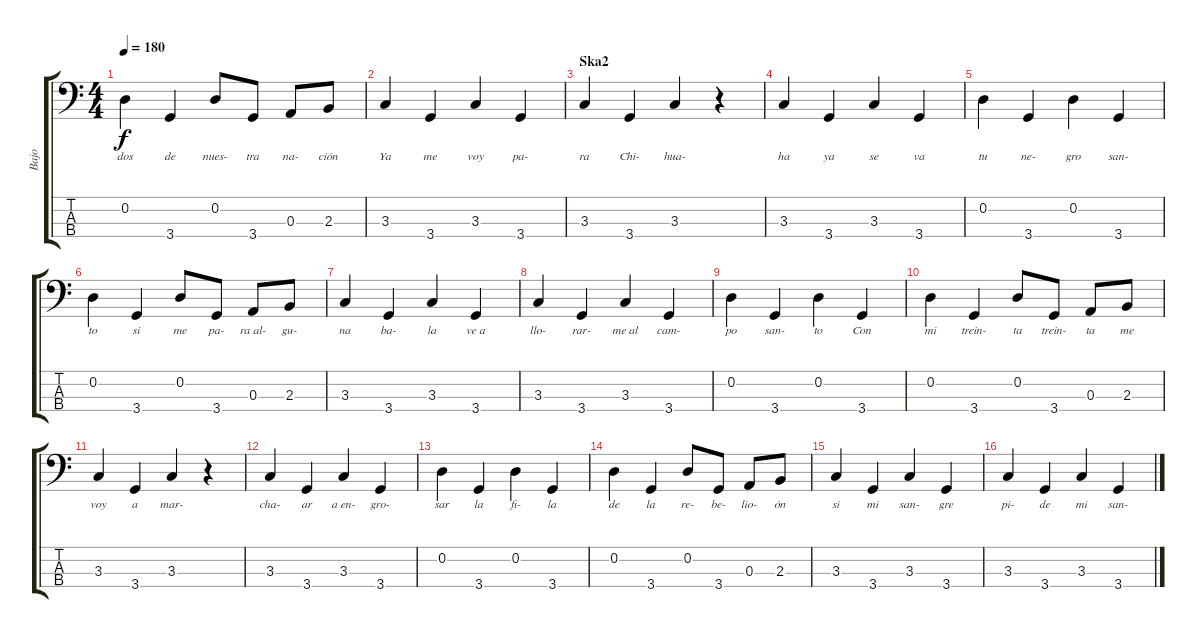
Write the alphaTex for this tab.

\track ("Bajo" "Bajo") {instrument electricbassfinger}
\staff {score tabs}
\tuning (G2 D2 A1 E1) {hide}
\ts (4 4)
\tempo 180
\clef f4
\ks c
0.2.4{lyrics (0 "dos") lyrics (1 "") lyrics (2 "") lyrics (3 "") lyrics (4 "") dy f} 3.4.4{lyrics (0 "de") lyrics (1 "") lyrics (2 "") lyrics (3 "") lyrics (4 "")} 0.2.8{lyrics (0 "nues-") lyrics (1 "") lyrics (2 "") lyrics (3 "") lyrics (4 "")} 3.4.8{lyrics (0 "tra") lyrics (1 "") lyrics (2 "") lyrics (3 "") lyrics (4 "")} 0.3.8{lyrics (0 "na-") lyrics (1 "") lyrics (2 "") lyrics (3 "") lyrics (4 "")} 2.3.8{lyrics (0 "ción") lyrics (1 "") lyrics (2 "") lyrics (3 "") lyrics (4 "")} |
3.3.4{lyrics (0 "Ya") lyrics (1 "") lyrics (2 "") lyrics (3 "") lyrics (4 "")} 3.4.4{lyrics (0 "me") lyrics (1 "") lyrics (2 "") lyrics (3 "") lyrics (4 "")} 3.3.4{lyrics (0 "voy") lyrics (1 "") lyrics (2 "") lyrics (3 "") lyrics (4 "")} 3.4.4{lyrics (0 "pa-") lyrics (1 "") lyrics (2 "") lyrics (3 "") lyrics (4 "")} |
\section ("" "Ska2")
3.3.4{lyrics (0 "ra") lyrics (1 "") lyrics (2 "") lyrics (3 "") lyrics (4 "")} 3.4.4{lyrics (0 "Chi-") lyrics (1 "") lyrics (2 "") lyrics (3 "") lyrics (4 "")} 3.3.4{lyrics (0 "hua-") lyrics (1 "") lyrics (2 "") lyrics (3 "") lyrics (4 "")} r.4 |
3.3.4{lyrics (0 "ha") lyrics (1 "") lyrics (2 "") lyrics (3 "") lyrics (4 "")} 3.4.4{lyrics (0 "ya") lyrics (1 "") lyrics (2 "") lyrics (3 "") lyrics (4 "")} 3.3.4{lyrics (0 "se") lyrics (1 "") lyrics (2 "") lyrics (3 "") lyrics (4 "")} 3.4.4{lyrics (0 "va") lyrics (1 "") lyrics (2 "") lyrics (3 "") lyrics (4 "")} |
0.2.4{lyrics (0 "tu") lyrics (1 "") lyrics (2 "") lyrics (3 "") lyrics (4 "")} 3.4.4{lyrics (0 "ne-") lyrics (1 "") lyrics (2 "") lyrics (3 "") lyrics (4 "")} 0.2.4{lyrics (0 "gro") lyrics (1 "") lyrics (2 "") lyrics (3 "") lyrics (4 "")} 3.4.4{lyrics (0 "san-") lyrics (1 "") lyrics (2 "") lyrics (3 "") lyrics (4 "")} |
0.2.4{lyrics (0 "to") lyrics (1 "") lyrics (2 "") lyrics (3 "") lyrics (4 "")} 3.4.4{lyrics (0 "si") lyrics (1 "") lyrics (2 "") lyrics (3 "") lyrics (4 "")} 0.2.8{lyrics (0 "me") lyrics (1 "") lyrics (2 "") lyrics (3 "") lyrics (4 "")} 3.4.8{lyrics (0 "pa-") lyrics (1 "") lyrics (2 "") lyrics (3 "") lyrics (4 "")} 0.3.8{lyrics (0 "ra al-") lyrics (1 "") lyrics (2 "") lyrics (3 "") lyrics (4 "")} 2.3.8{lyrics (0 "gu-") lyrics (1 "") lyrics (2 "") lyrics (3 "") lyrics (4 "")} |
3.3.4{lyrics (0 "na") lyrics (1 "") lyrics (2 "") lyrics (3 "") lyrics (4 "")} 3.4.4{lyrics (0 "ba-") lyrics (1 "") lyrics (2 "") lyrics (3 "") lyrics (4 "")} 3.3.4{lyrics (0 "la") lyrics (1 "") lyrics (2 "") lyrics (3 "") lyrics (4 "")} 3.4.4{lyrics (0 "ve a") lyrics (1 "") lyrics (2 "") lyrics (3 "") lyrics (4 "")} |
3.3.4{lyrics (0 "llo-") lyrics (1 "") lyrics (2 "") lyrics (3 "") lyrics (4 "")} 3.4.4{lyrics (0 "rar-") lyrics (1 "") lyrics (2 "") lyrics (3 "") lyrics (4 "")} 3.3.4{lyrics (0 "me al") lyrics (1 "") lyrics (2 "") lyrics (3 "") lyrics (4 "")} 3.4.4{lyrics (0 "cam-") lyrics (1 "") lyrics (2 "") lyrics (3 "") lyrics (4 "")} |
0.2.4{lyrics (0 "po") lyrics (1 "") lyrics (2 "") lyrics (3 "") lyrics (4 "")} 3.4.4{lyrics (0 "san-") lyrics (1 "") lyrics (2 "") lyrics (3 "") lyrics (4 "")} 0.2.4{lyrics (0 "to") lyrics (1 "") lyrics (2 "") lyrics (3 "") lyrics (4 "")} 3.4.4{lyrics (0 "Con") lyrics (1 "") lyrics (2 "") lyrics (3 "") lyrics (4 "")} |
0.2.4{lyrics (0 "mi") lyrics (1 "") lyrics (2 "") lyrics (3 "") lyrics (4 "")} 3.4.4{lyrics (0 "trein-") lyrics (1 "") lyrics (2 "") lyrics (3 "") lyrics (4 "")} 0.2.8{lyrics (0 "ta") lyrics (1 "") lyrics (2 "") lyrics (3 "") lyrics (4 "")} 3.4.8{lyrics (0 "trein-") lyrics (1 "") lyrics (2 "") lyrics (3 "") lyrics (4 "")} 0.3.8{lyrics (0 "ta") lyrics (1 "") lyrics (2 "") lyrics (3 "") lyrics (4 "")} 2.3.8{lyrics (0 "me") lyrics (1 "") lyrics (2 "") lyrics (3 "") lyrics (4 "")} |
3.3.4{lyrics (0 "voy") lyrics (1 "") lyrics (2 "") lyrics (3 "") lyrics (4 "")} 3.4.4{lyrics (0 "a") lyrics (1 "") lyrics (2 "") lyrics (3 "") lyrics (4 "")} 3.3.4{lyrics (0 "mar-") lyrics (1 "") lyrics (2 "") lyrics (3 "") lyrics (4 "")} r.4 |
3.3.4{lyrics (0 "cha-") lyrics (1 "") lyrics (2 "") lyrics (3 "") lyrics (4 "")} 3.4.4{lyrics (0 "ar") lyrics (1 "") lyrics (2 "") lyrics (3 "") lyrics (4 "")} 3.3.4{lyrics (0 "a en-") lyrics (1 "") lyrics (2 "") lyrics (3 "") lyrics (4 "")} 3.4.4{lyrics (0 "gro-") lyrics (1 "") lyrics (2 "") lyrics (3 "") lyrics (4 "")} |
0.2.4{lyrics (0 "sar") lyrics (1 "") lyrics (2 "") lyrics (3 "") lyrics (4 "")} 3.4.4{lyrics (0 "la") lyrics (1 "") lyrics (2 "") lyrics (3 "") lyrics (4 "")} 0.2.4{lyrics (0 "fi-") lyrics (1 "") lyrics (2 "") lyrics (3 "") lyrics (4 "")} 3.4.4{lyrics (0 "la") lyrics (1 "") lyrics (2 "") lyrics (3 "") lyrics (4 "")} |
0.2.4{lyrics (0 "de") lyrics (1 "") lyrics (2 "") lyrics (3 "") lyrics (4 "")} 3.4.4{lyrics (0 "la") lyrics (1 "") lyrics (2 "") lyrics (3 "") lyrics (4 "")} 0.2.8{lyrics (0 "re-") lyrics (1 "") lyrics (2 "") lyrics (3 "") lyrics (4 "")} 3.4.8{lyrics (0 "be-") lyrics (1 "") lyrics (2 "") lyrics (3 "") lyrics (4 "")} 0.3.8{lyrics (0 "lio-") lyrics (1 "") lyrics (2 "") lyrics (3 "") lyrics (4 "")} 2.3.8{lyrics (0 "ón") lyrics (1 "") lyrics (2 "") lyrics (3 "") lyrics (4 "")} |
3.3.4{lyrics (0 "si") lyrics (1 "") lyrics (2 "") lyrics (3 "") lyrics (4 "")} 3.4.4{lyrics (0 "mi") lyrics (1 "") lyrics (2 "") lyrics (3 "") lyrics (4 "")} 3.3.4{lyrics (0 "san-") lyrics (1 "") lyrics (2 "") lyrics (3 "") lyrics (4 "")} 3.4.4{lyrics (0 "gre") lyrics (1 "") lyrics (2 "") lyrics (3 "") lyrics (4 "")} |
3.3.4{lyrics (0 "pi-") lyrics (1 "") lyrics (2 "") lyrics (3 "") lyrics (4 "")} 3.4.4{lyrics (0 "de") lyrics (1 "") lyrics (2 "") lyrics (3 "") lyrics (4 "")} 3.3.4{lyrics (0 "mi") lyrics (1 "") lyrics (2 "") lyrics (3 "") lyrics (4 "")} 3.4.4{lyrics (0 "san-") lyrics (1 "") lyrics (2 "") lyrics (3 "") lyrics (4 "")}
